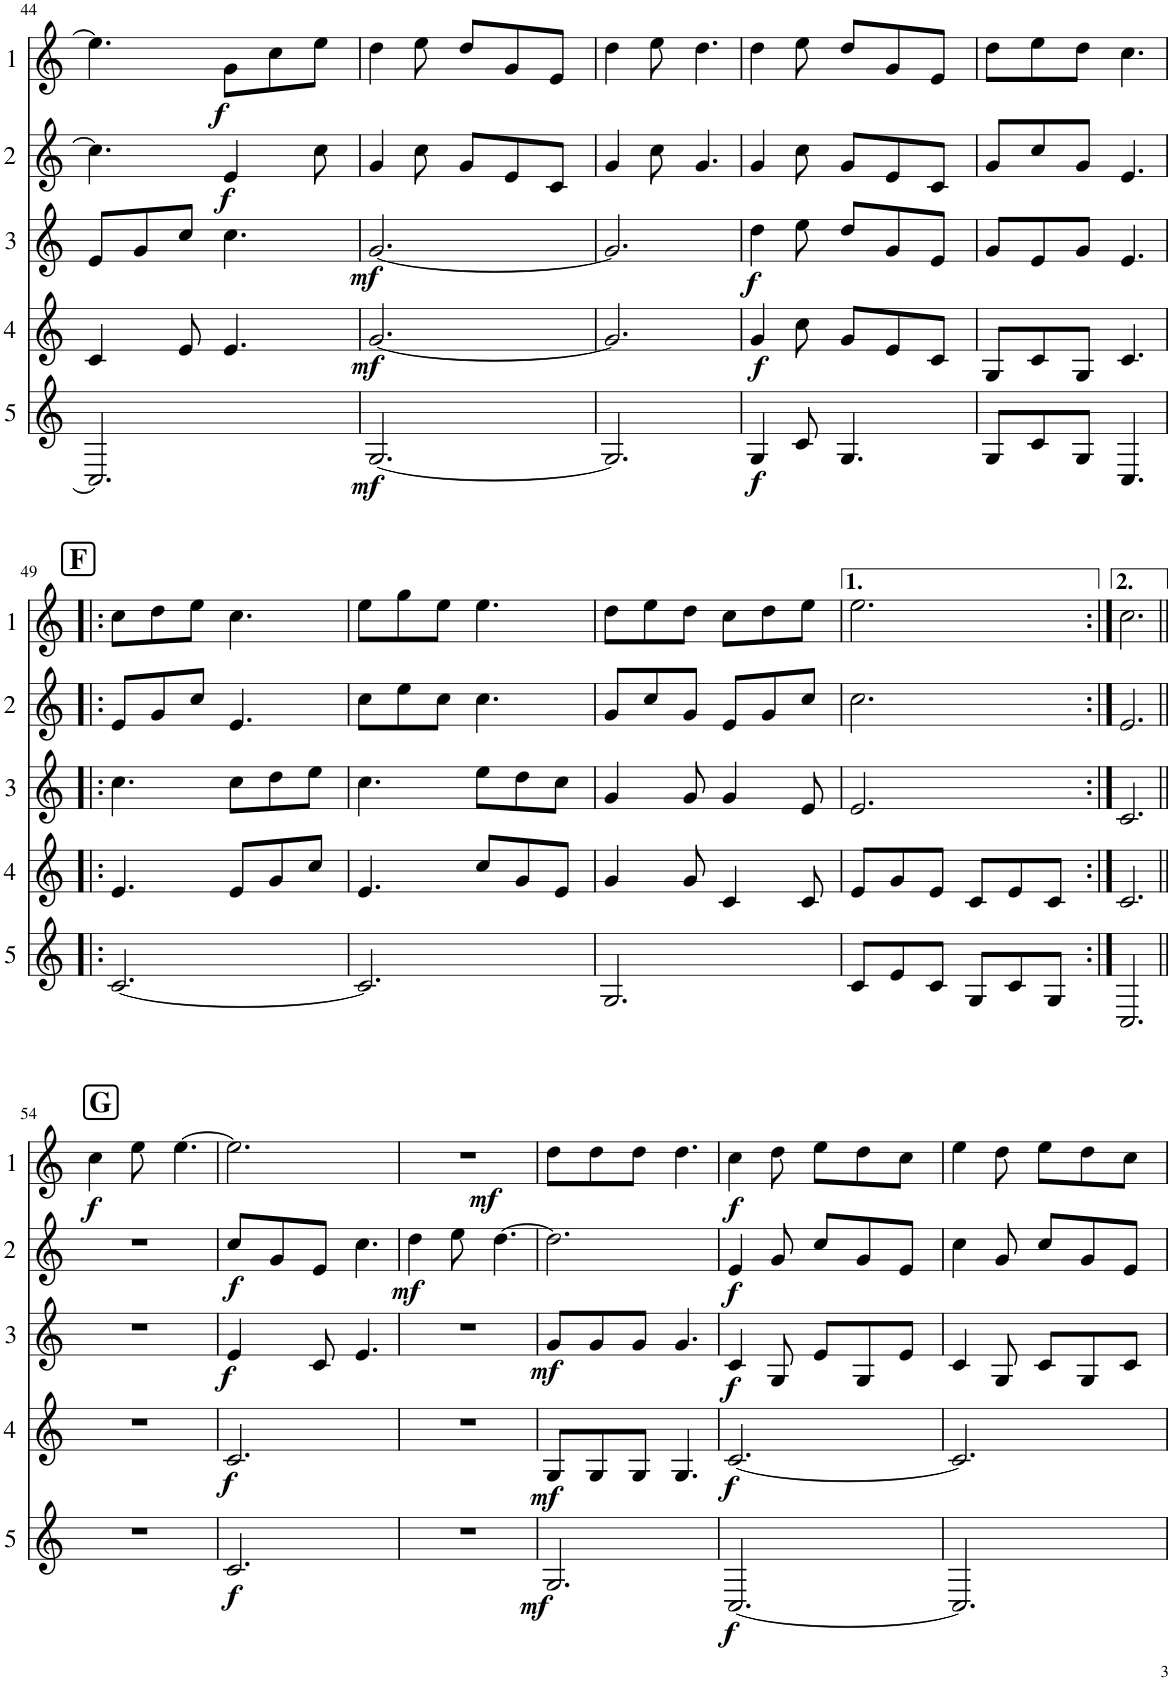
**kern	**dynam	**kern	**dynam	**kern	**dynam	**kern	**dynam	**kern	**dynam
*part5	*part5	*part4	*part4	*part3	*part3	*part2	*part2	*part1	*part1
*staff5	*staff5	*staff4	*staff4	*staff3	*staff3	*staff2	*staff2	*staff1	*staff1
*I"5	*	*I"4	*	*I"3	*	*I"2	*	*I"1	*
!!LO:PB:g=z
*clefG2	*	*clefG2	*	*clefG2	*	*clefG2	*	*clefG2	*
*Trd4c7	*	*Trd4c7	*	*Trd4c7	*	*Trd4c7	*	*Trd4c7	*
*k[]	*	*k[]	*	*k[]	*	*k[]	*	*k[]	*
*M6/8	*	*M6/8	*	*M6/8	*	*M6/8	*	*M6/8	*
=44	=44	=44	=44	=44	=44	=44	=44	=44	=44
2.C/]	.	4c/	.	8e/L	.	4.cc\]	.	4.ee\]	.
.	.	.	.	8g/	.	.	.	.	.
.	.	8e/	.	8cc/J	.	.	.	.	.
!	!	!	!	!	!	!	!LO:DY:b	!	!LO:DY:b
.	.	4.e/	.	4.cc\	.	4e/	f	8g\L	f
.	.	.	.	.	.	.	.	8cc\	.
.	.	.	.	.	.	8cc\	.	8ee\J	.
=45	=45	=45	=45	=45	=45	=45	=45	=45	=45
!	!LO:DY:b	!	!LO:DY:b	!	!LO:DY:b	!	!	!	!
[2.G/	mf	[2.g/	mf	[2.g/	mf	4g/	.	4dd\	.
.	.	.	.	.	.	8cc\	.	8ee\	.
.	.	.	.	.	.	8g/L	.	8dd/L	.
.	.	.	.	.	.	8e/	.	8g/	.
.	.	.	.	.	.	8c/J	.	8e/J	.
=46	=46	=46	=46	=46	=46	=46	=46	=46	=46
2.G/]	.	2.g/]	.	2.g/]	.	4g/	.	4dd\	.
.	.	.	.	.	.	8cc\	.	8ee\	.
.	.	.	.	.	.	4.g/	.	4.dd\	.
=47	=47	=47	=47	=47	=47	=47	=47	=47	=47
!	!LO:DY:b	!	!LO:DY:b	!	!LO:DY:b	!	!	!	!
4G/	f	4g/	f	4dd\	f	4g/	.	4dd\	.
8c/	.	8cc\	.	8ee\	.	8cc\	.	8ee\	.
4.G/	.	8g/L	.	8dd/L	.	8g/L	.	8dd/L	.
.	.	8e/	.	8g/	.	8e/	.	8g/	.
.	.	8c/J	.	8e/J	.	8c/J	.	8e/J	.
=48	=48	=48	=48	=48	=48	=48	=48	=48	=48
8G/L	.	8G/L	.	8g/L	.	8g/L	.	8dd\L	.
8c/	.	8c/	.	8e/	.	8cc/	.	8ee\	.
8G/J	.	8G/J	.	8g/J	.	8g/J	.	8dd\J	.
4.C/	.	4.c/	.	4.e/	.	4.e/	.	4.cc\	.
!!LO:LB:g=z
!!LO:REH:place=s1:a:B:cj:fs=14:t=F
=49!|:	=49!|:	=49!|:	=49!|:	=49!|:	=49!|:	=49!|:	=49!|:	=49!|:	=49!|:
[2.c/	.	4.e/	.	4.cc\	.	8e/L	.	8cc\L	.
.	.	.	.	.	.	8g/	.	8dd\	.
.	.	.	.	.	.	8cc/J	.	8ee\J	.
.	.	8e/L	.	8cc\L	.	4.e/	.	4.cc\	.
.	.	8g/	.	8dd\	.	.	.	.	.
.	.	8cc/J	.	8ee\J	.	.	.	.	.
=50	=50	=50	=50	=50	=50	=50	=50	=50	=50
2.c/]	.	4.e/	.	4.cc\	.	8cc\L	.	8ee\L	.
.	.	.	.	.	.	8ee\	.	8gg\	.
.	.	.	.	.	.	8cc\J	.	8ee\J	.
.	.	8cc/L	.	8ee\L	.	4.cc\	.	4.ee\	.
.	.	8g/	.	8dd\	.	.	.	.	.
.	.	8e/J	.	8cc\J	.	.	.	.	.
=51	=51	=51	=51	=51	=51	=51	=51	=51	=51
2.G/	.	4g/	.	4g/	.	8g/L	.	8dd\L	.
.	.	.	.	.	.	8cc/	.	8ee\	.
.	.	8g/	.	8g/	.	8g/J	.	8dd\J	.
.	.	4c/	.	4g/	.	8e/L	.	8cc\L	.
.	.	.	.	.	.	8g/	.	8dd\	.
.	.	8c/	.	8e/	.	8cc/J	.	8ee\J	.
=52	=52	=52	=52	=52	=52	=52	=52	=52	=52
8c/L	.	8e/L	.	2.e/	.	2.cc\	.	2.ee\	.
8e/	.	8g/	.	.	.	.	.	.	.
8c/J	.	8e/J	.	.	.	.	.	.	.
8G/L	.	8c/L	.	.	.	.	.	.	.
8c/	.	8e/	.	.	.	.	.	.	.
8G/J	.	8c/J	.	.	.	.	.	.	.
=53:|!	=53:|!	=53:|!	=53:|!	=53:|!	=53:|!	=53:|!	=53:|!	=53:|!	=53:|!
2.C/	.	2.c/	.	2.c/	.	2.e/	.	2.cc\	.
!!LO:LB:g=z
!!LO:REH:place=s1:a:B:cj:fs=14:t=G
=54||	=54||	=54||	=54||	=54||	=54||	=54||	=54||	=54||	=54||
!	!	!	!	!	!	!	!	!	!LO:DY:b
2.r	.	2.r	.	2.r	.	2.r	.	4cc\	f
.	.	.	.	.	.	.	.	8ee\	.
.	.	.	.	.	.	.	.	[4.ee\	.
=55	=55	=55	=55	=55	=55	=55	=55	=55	=55
!	!LO:DY:b	!	!LO:DY:b	!	!LO:DY:b	!	!LO:DY:b	!	!
2.c/	f	2.c/	f	4e/	f	8cc/L	f	2.ee\]	.
.	.	.	.	.	.	8g/	.	.	.
.	.	.	.	8c/	.	8e/J	.	.	.
.	.	.	.	4.e/	.	4.cc\	.	.	.
=56	=56	=56	=56	=56	=56	=56	=56	=56	=56
!	!	!	!	!	!	!	!LO:DY:b	!	!LO:DY:b
2.r	.	2.r	.	2.r	.	4dd\	mf	2.r	mf
.	.	.	.	.	.	8ee\	.	.	.
.	.	.	.	.	.	[4.dd\	.	.	.
=57	=57	=57	=57	=57	=57	=57	=57	=57	=57
!	!LO:DY:b	!	!LO:DY:b	!	!LO:DY:b	!	!	!	!
2.G/	mf	8G/L	mf	8g/L	mf	2.dd\]	.	8dd\L	.
.	.	8G/	.	8g/	.	.	.	8dd\	.
.	.	8G/J	.	8g/J	.	.	.	8dd\J	.
.	.	4.G/	.	4.g/	.	.	.	4.dd\	.
=58	=58	=58	=58	=58	=58	=58	=58	=58	=58
!	!LO:DY:b	!	!LO:DY:b	!	!LO:DY:b	!	!LO:DY:b	!	!LO:DY:b
[2.C/	f	[2.c/	f	4c/	f	4e/	f	4cc\	f
.	.	.	.	8G/	.	8g/	.	8dd\	.
.	.	.	.	8e/L	.	8cc/L	.	8ee\L	.
.	.	.	.	8G/	.	8g/	.	8dd\	.
.	.	.	.	8e/J	.	8e/J	.	8cc\J	.
=59	=59	=59	=59	=59	=59	=59	=59	=59	=59
2.C/]	.	2.c/]	.	4c/	.	4cc\	.	4ee\	.
.	.	.	.	8G/	.	8g/	.	8dd\	.
.	.	.	.	8c/L	.	8cc/L	.	8ee\L	.
.	.	.	.	8G/	.	8g/	.	8dd\	.
.	.	.	.	8c/J	.	8e/J	.	8cc\J	.
=	=	=	=	=	=	=	=	=	=
*-	*-	*-	*-	*-	*-	*-	*-	*-	*-
